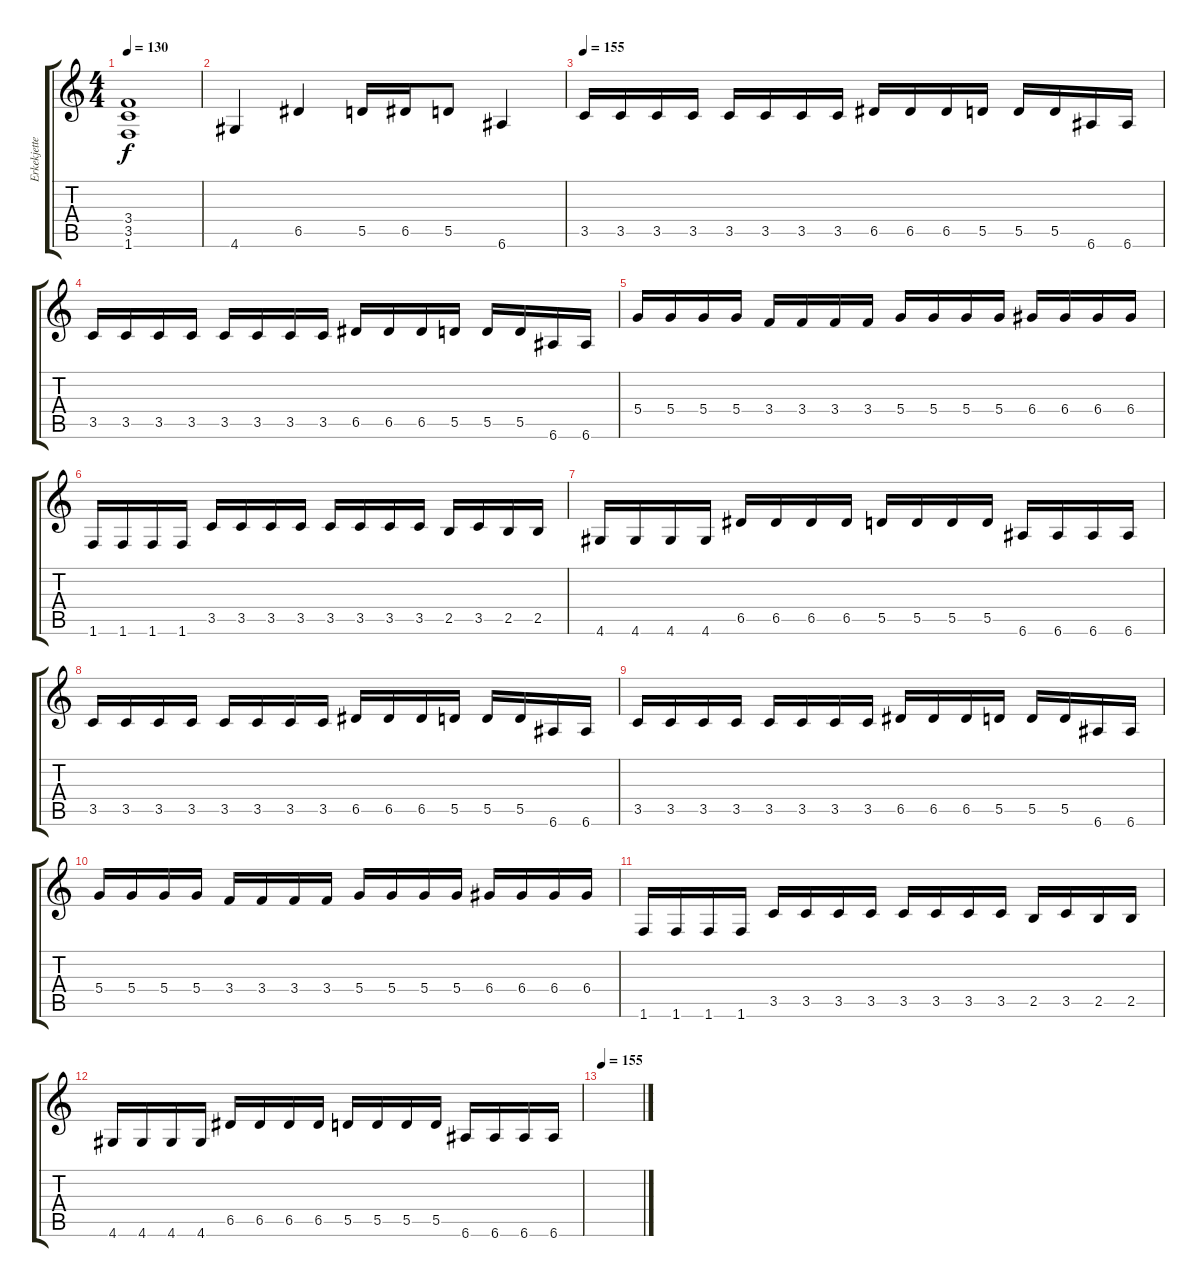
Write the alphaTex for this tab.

\track ("Erkekjetter Silenoz" "Erkekjette") {instrument overdrivenguitar}
\staff {score tabs}
\tuning (E4 B3 G3 D3 A2 E2) {hide}
\ts (4 4)
\tempo 130
\clef g2
\ks c
(3.4 3.5 1.6).1{dy f} |
4.6.4 6.5.4 5.5.16 6.5.16 5.5.8 6.6.4 |
\tempo 155
3.5.16 3.5.16 3.5.16 3.5.16 3.5.16 3.5.16 3.5.16 3.5.16 6.5.16 6.5.16 6.5.16 5.5.16 5.5.16 5.5.16 6.6.16 6.6.16 |
3.5.16 3.5.16 3.5.16 3.5.16 3.5.16 3.5.16 3.5.16 3.5.16 6.5.16 6.5.16 6.5.16 5.5.16 5.5.16 5.5.16 6.6.16 6.6.16 |
5.4.16 5.4.16 5.4.16 5.4.16 3.4.16 3.4.16 3.4.16 3.4.16 5.4.16 5.4.16 5.4.16 5.4.16 6.4.16 6.4.16 6.4.16 6.4.16 |
1.6.16 1.6.16 1.6.16 1.6.16 3.5.16 3.5.16 3.5.16 3.5.16 3.5.16 3.5.16 3.5.16 3.5.16 2.5.16 3.5.16 2.5.16 2.5.16 |
4.6.16 4.6.16 4.6.16 4.6.16 6.5.16 6.5.16 6.5.16 6.5.16 5.5.16 5.5.16 5.5.16 5.5.16 6.6.16 6.6.16 6.6.16 6.6.16 |
3.5.16 3.5.16 3.5.16 3.5.16 3.5.16 3.5.16 3.5.16 3.5.16 6.5.16 6.5.16 6.5.16 5.5.16 5.5.16 5.5.16 6.6.16 6.6.16 |
3.5.16 3.5.16 3.5.16 3.5.16 3.5.16 3.5.16 3.5.16 3.5.16 6.5.16 6.5.16 6.5.16 5.5.16 5.5.16 5.5.16 6.6.16 6.6.16 |
5.4.16 5.4.16 5.4.16 5.4.16 3.4.16 3.4.16 3.4.16 3.4.16 5.4.16 5.4.16 5.4.16 5.4.16 6.4.16 6.4.16 6.4.16 6.4.16 |
1.6.16 1.6.16 1.6.16 1.6.16 3.5.16 3.5.16 3.5.16 3.5.16 3.5.16 3.5.16 3.5.16 3.5.16 2.5.16 3.5.16 2.5.16 2.5.16 |
4.6.16 4.6.16 4.6.16 4.6.16 6.5.16 6.5.16 6.5.16 6.5.16 5.5.16 5.5.16 5.5.16 5.5.16 6.6.16 6.6.16 6.6.16 6.6.16 |
\tempo 155
